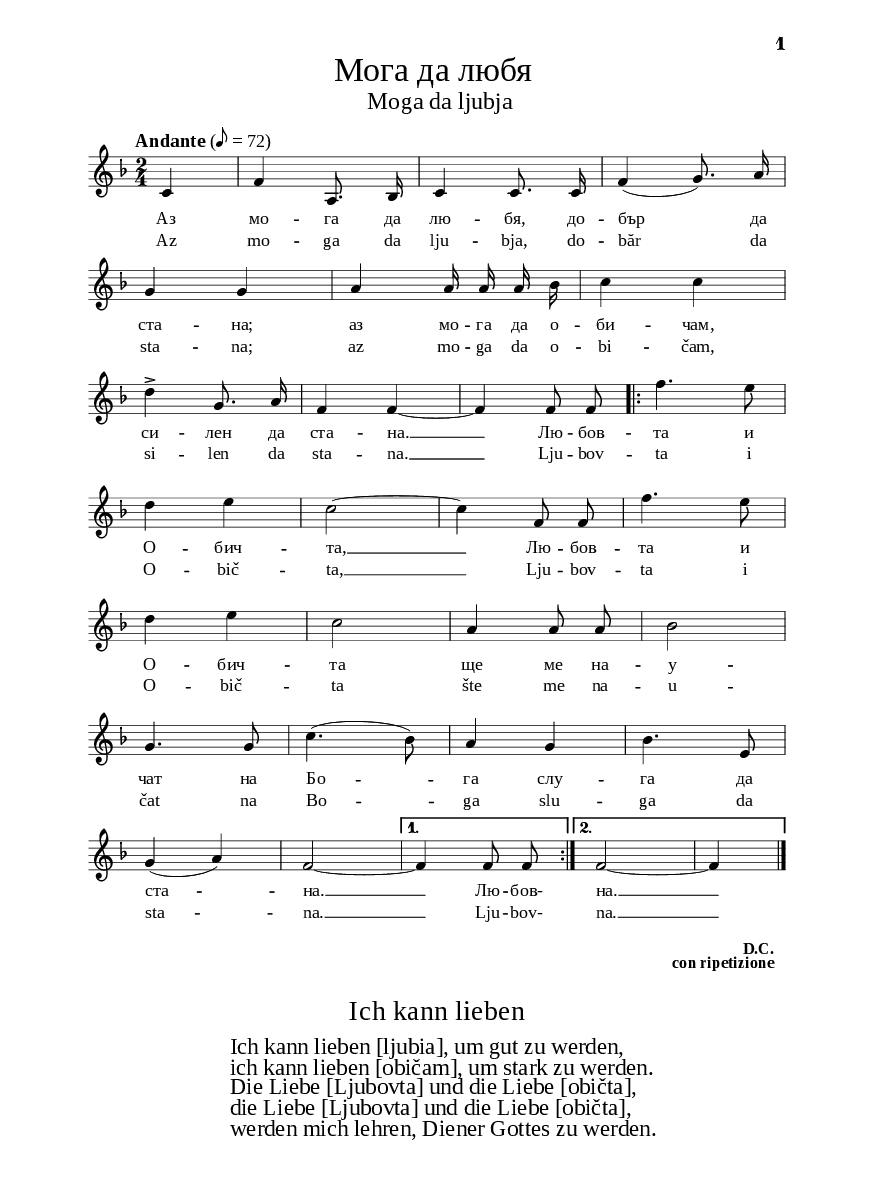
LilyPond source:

\version "2.24.3"

% include paper part and global functions
\include "include/globals.ily"

\bookpart {
  \label #'ref111
  \tocItem \markup "Мога да любя – Moga da ljubja"
  \include "include/bookpart-paper.ily"
  \score {
    \include "include/score-layout.ily"


    \new Voice \relative c' {
      \clef treble
      \key f \major
      \time 2/4
      \tempoFunc "Andante" 8 "72"
      \autoBeamOff

      \partial 4

      c4 | % 2
      f4 a,8. bes16 | % 3
      c4 c8. c16 | % 4
      f4 ( g8. ) a16 | \break |% 5
      g4 g4 | % 6
      a4 a16 a16 a16  bes16
      % 7
      c4  c4 | \break | % 8
      d4 -> g,8. a16 | % 9
      f4 f4 ~ |
      f4 f8 f8 \repeat volta 2 \relative c {
        | % 11
        f''4.  e8 | \break |% 12
        d4  e4 | % 13
        c2 ~ | % 14
        c4 f,8 f8 | % 15
        f'4.  e8 | \break |% 16
        d4  e4 | % 17
        c2  | % 18
        a4 a8 a8 | % 19
        bes2 | \break |
        g4. g8 | % 21
        c4. (  bes8 ) | % 22
        a4 g4 | % 23
        bes4. e,8  |\break  % 24
        g4 ( a4 ) f2~
      }
      \alternative {
        { f4 f8 f8  | }
        { f2~ f4 }
      }
      \bar "|."
    }
    \addlyrics {
      Аз мо -- га да лю -- бя, до -- бър
      да ста -- на; аз мо -- га да
      о -- би -- чам, си -- лен да ста --
      на. __  Лю -- бов -- та и О -- бич --
      та, __  Лю -- бов -- та и О -- бич --
      та ще ме на -- у -- чат на Бо
      -- га слу -- га да ста -- на. __
      Лю -- "бов-" на. __
    }
    \addlyrics {
      Az mo -- ga da lju -- bja, do -- băr
      da sta -- na; az mo -- ga da
      o -- bi -- čam, si -- len da sta --
      na. __  Lju -- bov -- ta i O -- bič --
      ta, __  Lju -- bov -- ta i O -- bič --
      ta šte me na -- u -- čat na Bo
      -- ga slu -- ga da sta -- na. __
      Lju -- "bov-" na. __
    }

    \header {
      title = \titleFunc "Мога да любя "" Moga da ljubja"
    }

    \midi{}

  } % score

  \markup \empty-one
  \markup \dc-two "D.C.""con ripetizione"
  %

  % include foreign translation(s) of the song

  \markup \vspace #1
  \version "2.24.4"

\markup \fill-line { \fontsize #deTitleFontSize "Ich kann lieben" }
\markup \null
\markup \null
\markup \abs-fontsize #11 \override #`(baseline-skip . ,bgCoupletBaselineSkip){
  \fill-line {
    \hspace #0.1
    \column {
      \line {
        \bold " "
        \column {
          "Ich kann lieben [ljubia], um gut zu werden,"
          "ich kann lieben [običam], um stark zu werden."
          "Die Liebe [Ljubovta] und die Liebe [običta],"
          "die Liebe [Ljubovta] und die Liebe [običta],"
          "werden mich lehren, Diener Gottes zu werden."
        }
      }
    }\hspace #0.1
  }
}


} % bookpart
